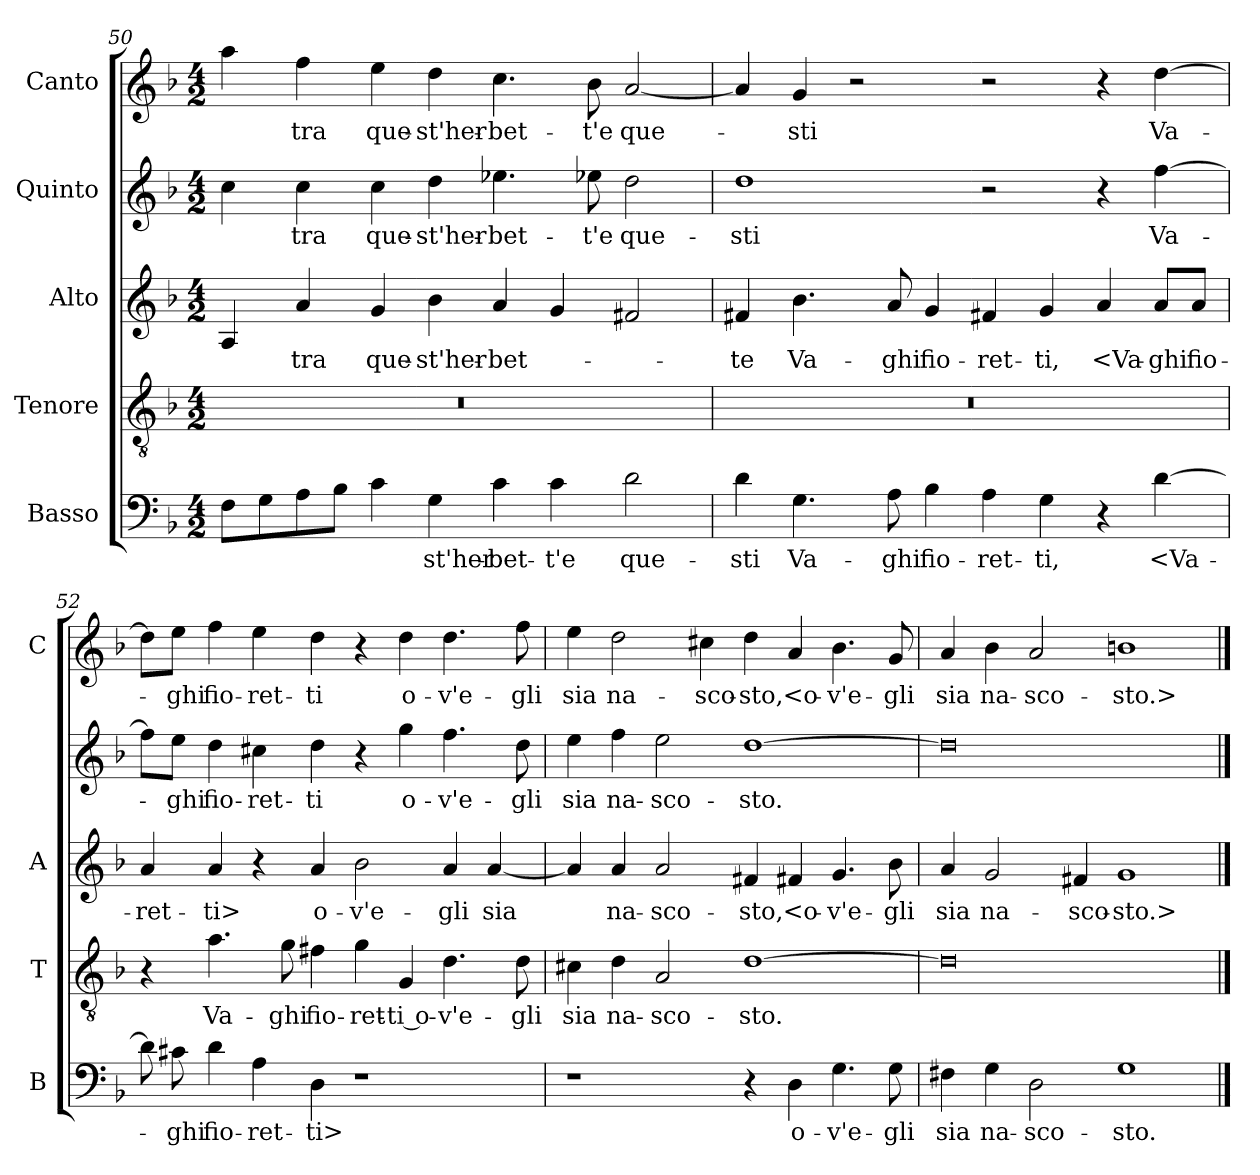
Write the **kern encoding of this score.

**kern	**text	**kern	**text	**kern	**text	**kern	**text	**kern	**text
*part5	*part5	*part4	*part4	*part3	*part3	*part2	*part2	*part1	*part1
*staff5	*staff5	*staff4	*staff4	*staff3	*staff3	*staff2	*staff2	*staff1	*staff1
*I"Basso	*	*I"Tenore	*	*I"Alto	*	*I"Quinto	*	*I"Canto	*
*I'B	*	*I'T	*	*I'A	*	*	*	*I'C	*
*clefF4	*	*clefGv2	*	*clefG2	*	*clefG2	*	*clefG2	*
*k[b-]	*	*k[b-]	*	*k[b-]	*	*k[b-]	*	*k[b-]	*
*F:	*	*F:	*	*F:	*	*F:	*	*F:	*
*M4/2	*	*M4/2	*	*M4/2	*	*M4/2	*	*M4/2	*
=50	=50	=50	=50	=50	=50	=50	=50	=50	=50
8FL	.	0r	.	4A	.	4cc	.	4aa	.
8G	.	.	.	.	.	.	.	.	.
8A	.	.	.	4a	tra	4cc	tra	4ff	tra
8B-J	.	.	.	.	.	.	.	.	.
4c	.	.	.	4g	que-	4cc	que-	4ee	que-
4G	-st'her-	.	.	4b-	-st'her-	4dd	-st'her-	4dd	-st'her-
4c	-bet-	.	.	4a	-bet-	4.ee-X	-bet-	4.cc	-bet-
4c	-t'e	.	.	4g	.	.	.	.	.
.	.	.	.	.	.	8ee-X	-t'e	8b-	-t'e
2d	que-	.	.	2f#X	.	2dd	que-	[2a	que-
=51	=51	=51	=51	=51	=51	=51	=51	=51	=51
4d	-sti	0r	.	4f#X	-te	1dd	-sti	4a]	.
4.G	Va-	.	.	4.b-	Va-	.	.	4g	-sti
.	.	.	.	.	.	.	.	2r	.
8A	-ghi	.	.	8a	-ghi	.	.	.	.
4B-	fio-	.	.	4g	fio-	.	.	.	.
4A	-ret-	.	.	4f#X	-ret-	2r	.	2r	.
4G	-ti,	.	.	4g	-ti,	.	.	.	.
4r	.	.	.	4a	<Va-	4r	.	4r	.
[4d	<Va-	.	.	8a/L	-ghi	[4ff	Va-	[4dd	Va-
.	.	.	.	8a/J	fio-	.	.	.	.
=52	=52	=52	=52	=52	=52	=52	=52	=52	=52
8d]	.	4r	.	4a	-ret-	8ff\L]	.	8dd\L]	.
8c#X	-ghi	.	.	.	.	8ee\J	-ghi	8ee\J	-ghi
4d	fio-	4.a	Va-	4a	-ti>	4dd	fio-	4ff	fio-
4A	-ret-	.	.	4r	.	4cc#X	-ret-	4ee	-ret-
.	.	8g	-ghi	.	.	.	.	.	.
4D	-ti>	4f#X	fio-	4a	o-	4dd	-ti	4dd	-ti
1r	.	4g	-ret-	2b-	-v'e-	4r	.	4r	.
.	.	4G	-ti o-	.	.	4gg	o-	4dd	o-
.	.	4.d	-v'e-	4a	-gli	4.ff	-v'e-	4.dd	-v'e-
.	.	.	.	[4a	sia	.	.	.	.
.	.	8d	-gli	.	.	8dd	-gli	8ff	-gli
=53	=53	=53	=53	=53	=53	=53	=53	=53	=53
1r	.	4c#X	sia	4a]	.	4ee	sia	4ee	sia
.	.	4d	na-	4a	na-	4ff	na-	2dd	na-
.	.	2A	-sco-	2a	-sco-	2ee	-sco-	.	.
.	.	.	.	.	.	.	.	4cc#X	-sco-
4r	.	[1d	-sto.	4f#X	-sto,	[1dd	-sto.	4dd	-sto,
4D	o-	.	.	4f#X	<o-	.	.	4a	<o-
4.G	-v'e-	.	.	4.g	-v'e-	.	.	4.b-	-v'e-
8G	-gli	.	.	8b-	-gli	.	.	8g	-gli
=54	=54	=54	=54	=54	=54	=54	=54	=54	=54
4F#X	sia	0d]	.	4a	sia	0dd]	.	4a	sia
4G	na-	.	.	2g	na-	.	.	4b-	na-
2D	-sco-	.	.	.	.	.	.	2a	-sco-
.	.	.	.	4f#X	-sco-	.	.	.	.
1G	-sto.	.	.	1g	-sto.>	.	.	1bn	-sto.>
==	==	==	==	==	==	==	==	==	==
*-	*-	*-	*-	*-	*-	*-	*-	*-	*-
